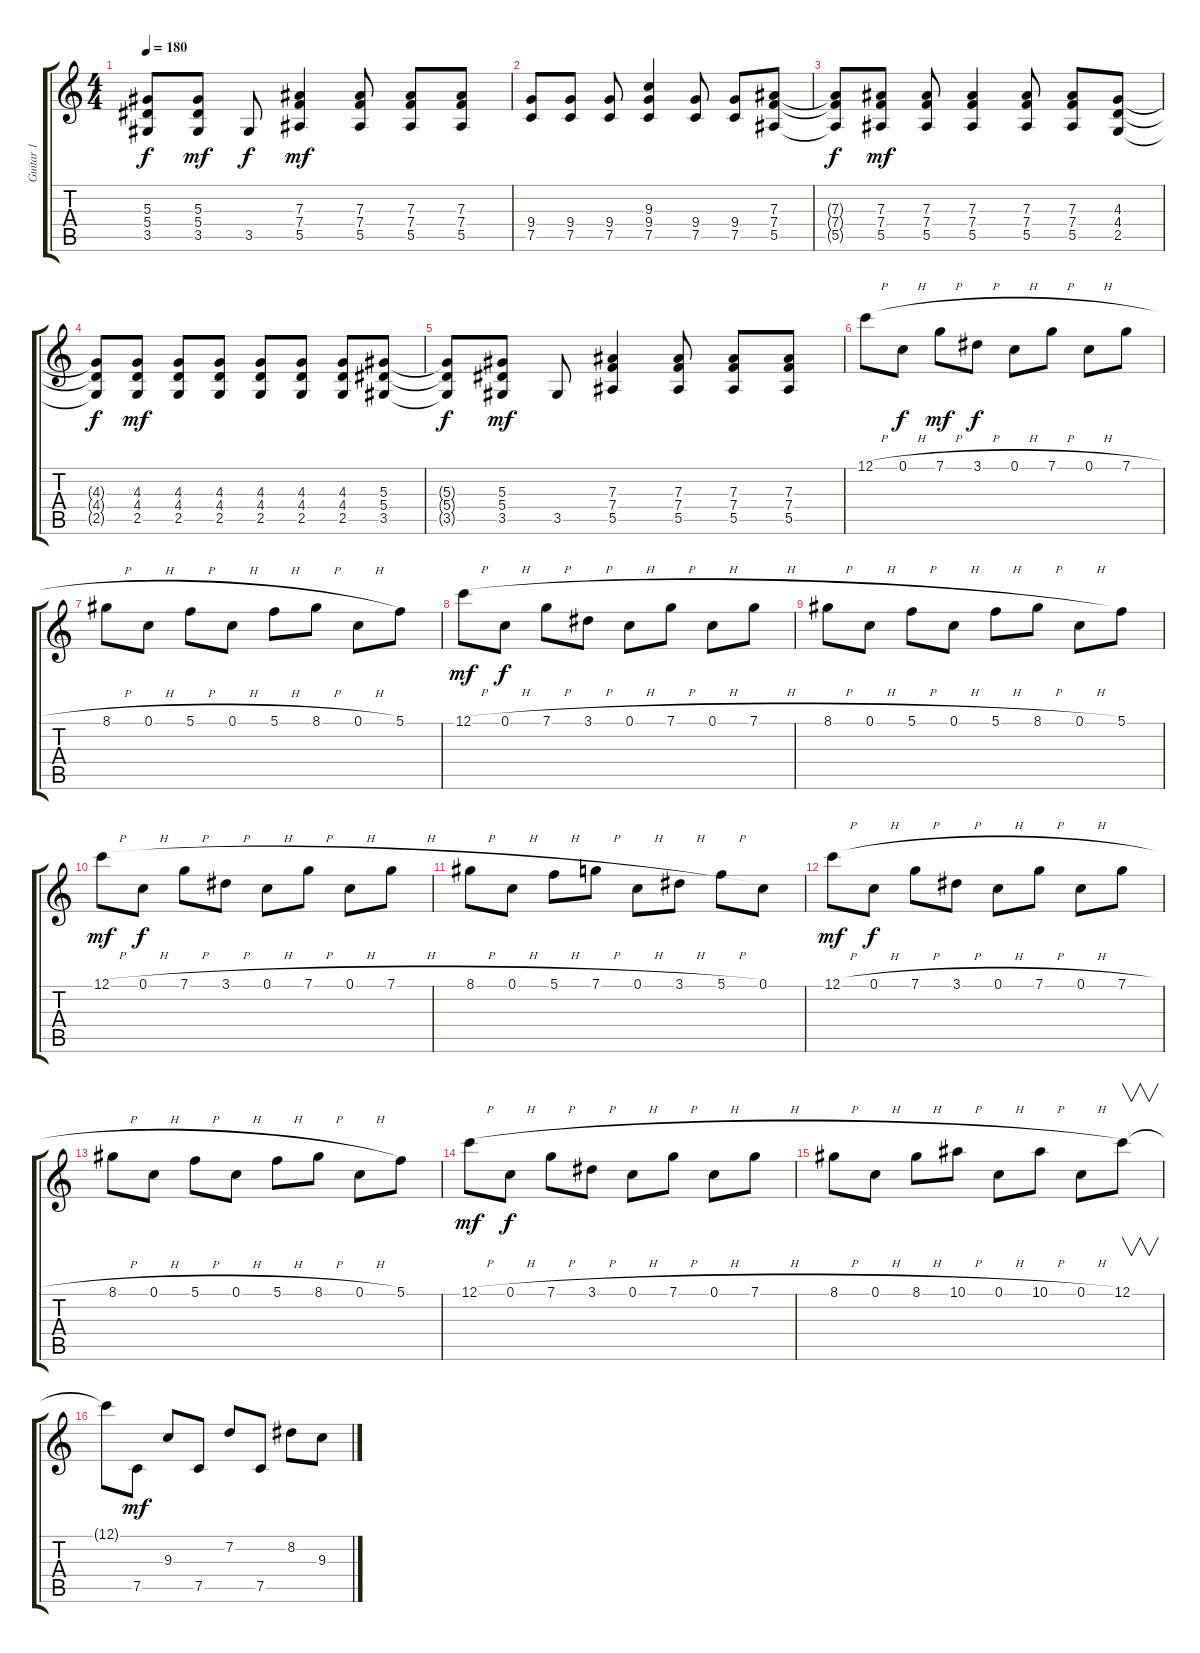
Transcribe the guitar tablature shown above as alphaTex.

\track ("Guitar 1" "Guitar 1") {instrument distortionguitar}
\staff {score tabs}
\tuning (C4 G3 Eb3 Bb2 F2 C2) {hide}
\ts (4 4)
\tempo 180
\clef g2
\ks c
(5.3{t} 5.4{t} 3.5{t}).8{dy f} (5.3 5.4 3.5).8{dy mf} 3.5.8{dy f} (7.3 7.4 5.5).4{dy mf} (7.3 7.4 5.5).8 (7.3 7.4 5.5).8 (7.3 7.4 5.5).8 |
(9.4 7.5).8 (9.4 7.5).8 (9.4 7.5).8 (9.3 9.4 7.5).4 (9.4 7.5).8 (9.4 7.5).8 (7.3 7.4 5.5).8 |
(7.3{t} 7.4{t} 5.5{t}).8{dy f} (7.3 7.4 5.5).8{dy mf} (7.3 7.4 5.5).8 (7.3 7.4 5.5).4 (7.3 7.4 5.5).8 (7.3 7.4 5.5).8 (4.3 4.4 2.5).8 |
(4.3{t} 4.4{t} 2.5{t}).8{dy f} (4.3 4.4 2.5).8{dy mf} (4.3 4.4 2.5).8 (4.3 4.4 2.5).8 (4.3 4.4 2.5).8 (4.3 4.4 2.5).8 (4.3 4.4 2.5).8 (5.3 5.4 3.5).8 |
(5.3{t} 5.4{t} 3.5{t}).8{dy f} (5.3 5.4 3.5).8{dy mf} 3.5.8 (7.3 7.4 5.5).4 (7.3 7.4 5.5).8 (7.3 7.4 5.5).8 (7.3 7.4 5.5).8 |
12.1{h}.8 0.1{h}.8{dy f} 7.1{h}.8{dy mf} 3.1{h}.8{dy f} 0.1{h}.8 7.1{h}.8 0.1{h}.8 7.1{h}.8 |
8.1{h}.8 0.1{h}.8 5.1{h}.8 0.1{h}.8 5.1{h}.8 8.1{h}.8 0.1{h}.8 5.1.8 |
12.1{h}.8{dy mf} 0.1{h}.8{dy f} 7.1{h}.8 3.1{h}.8 0.1{h}.8 7.1{h}.8 0.1{h}.8 7.1{h}.8 |
8.1{h}.8 0.1{h}.8 5.1{h}.8 0.1{h}.8 5.1{h}.8 8.1{h}.8 0.1{h}.8 5.1.8 |
12.1{h}.8{dy mf} 0.1{h}.8{dy f} 7.1{h}.8 3.1{h}.8 0.1{h}.8 7.1{h}.8 0.1{h}.8 7.1{h}.8 |
8.1{h}.8 0.1{h}.8 5.1{h}.8 7.1{h}.8 0.1{h}.8 3.1{h}.8 5.1{h}.8 0.1.8 |
12.1{h}.8{dy mf} 0.1{h}.8{dy f} 7.1{h}.8 3.1{h}.8 0.1{h}.8 7.1{h}.8 0.1{h}.8 7.1{h}.8 |
8.1{h}.8 0.1{h}.8 5.1{h}.8 0.1{h}.8 5.1{h}.8 8.1{h}.8 0.1{h}.8 5.1.8 |
12.1{h}.8{dy mf} 0.1{h}.8{dy f} 7.1{h}.8 3.1{h}.8 0.1{h}.8 7.1{h}.8 0.1{h}.8 7.1{h}.8 |
8.1{h}.8 0.1{h}.8 8.1{h}.8 10.1{h}.8 0.1{h}.8 10.1{h}.8 0.1{h}.8 12.1.8{v} |
12.1{t}.8 7.5.8{dy mf} 9.3.8 7.5.8 7.2.8 7.5.8 8.2.8 9.3.8
